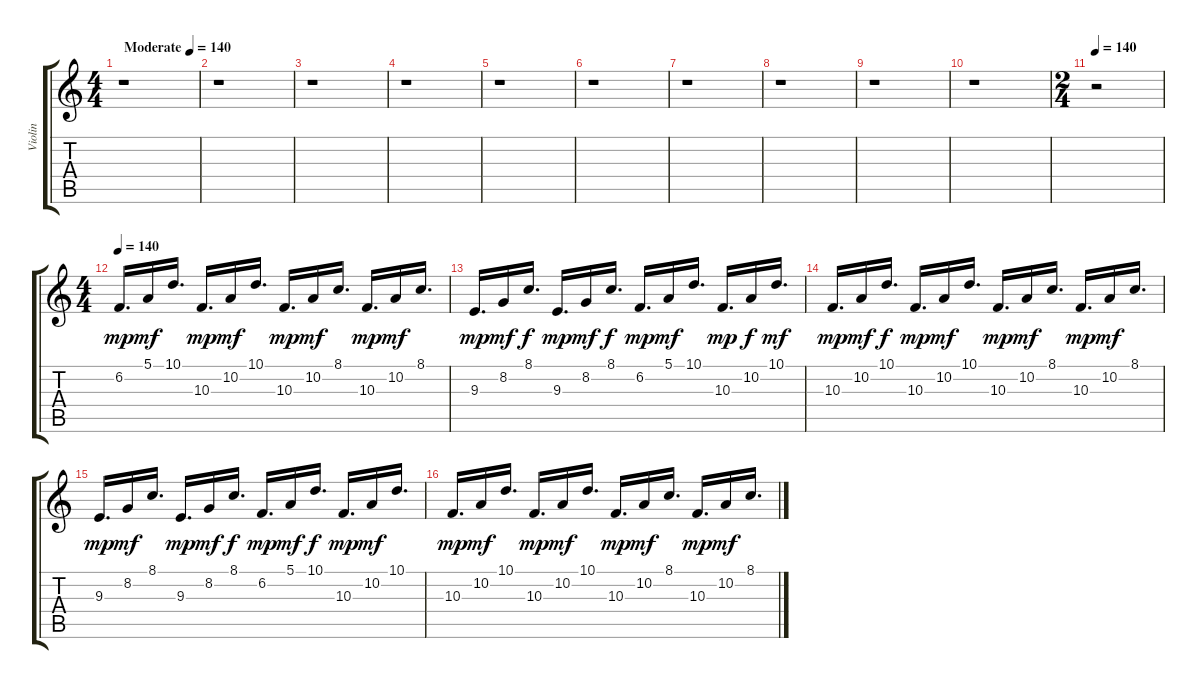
\track ("Violin" "Violin") {instrument violin}
\staff {score tabs}
\tuning (E4 B3 G3 D3 A2 E2) {hide}
\ts (4 4)
\tempo (140 "Moderate")
\clef g2
\ks c
r.1{dy mp instrument violin} |
r.1 |
r.1 |
r.1 |
r.1 |
r.1 |
r.1 |
r.1 |
r.1 |
r.1 |
\ts (2 4)
\tempo 140
r.2 |
\ts (4 4)
\tempo 140
6.2.16{d} 5.1.16{dy mf} 10.1.16{d} 10.3.16{d dy mp} 10.2.16{dy mf} 10.1.16{d} 10.3.16{d dy mp} 10.2.16{dy mf} 8.1.16{d} 10.3.16{d dy mp} 10.2.16{dy mf} 8.1.16{d} |
9.3.16{d dy mp} 8.2.16{dy mf} 8.1.16{d dy f} 9.3.16{d dy mp} 8.2.16{dy mf} 8.1.16{d dy f} 6.2.16{d dy mp} 5.1.16{dy mf} 10.1.16{d} 10.3.16{d dy mp} 10.2.16{dy f} 10.1.16{d dy mf} |
10.3.16{d dy mp} 10.2.16{dy mf} 10.1.16{d dy f} 10.3.16{d dy mp} 10.2.16{dy mf} 10.1.16{d} 10.3.16{d dy mp} 10.2.16{dy mf} 8.1.16{d} 10.3.16{d dy mp} 10.2.16{dy mf} 8.1.16{d} |
9.3.16{d dy mp} 8.2.16{dy mf} 8.1.16{d} 9.3.16{d dy mp} 8.2.16{dy mf} 8.1.16{d dy f} 6.2.16{d dy mp} 5.1.16{dy mf} 10.1.16{d dy f} 10.3.16{d dy mp} 10.2.16{dy mf} 10.1.16{d} |
10.3.16{d dy mp} 10.2.16{dy mf} 10.1.16{d} 10.3.16{d dy mp} 10.2.16{dy mf} 10.1.16{d} 10.3.16{d dy mp} 10.2.16{dy mf} 8.1.16{d} 10.3.16{d dy mp} 10.2.16{dy mf} 8.1.16{d}
